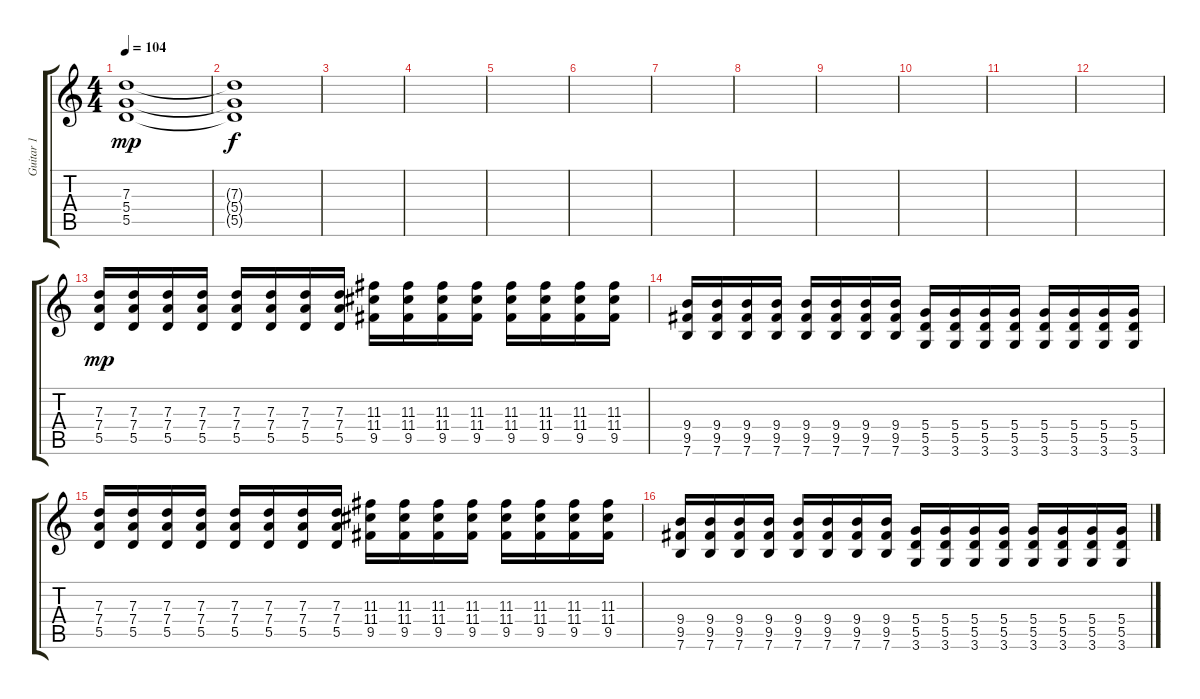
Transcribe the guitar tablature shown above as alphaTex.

\track ("Guitar 1" "Guitar 1") {instrument overdrivenguitar}
\staff {score tabs}
\tuning (E4 B3 G3 D3 A2 E2) {hide}
\ts (4 4)
\tempo 104
\clef g2
\ks c
(7.3 5.4 5.5).1{dy mp} |
(7.3{t} 5.4{t} 5.5{t}).1{dy f} |
|
|
|
|
|
|
|
|
|
|
(7.3 7.4 5.5).16{dy mp} (7.3 7.4 5.5).16 (7.3 7.4 5.5).16 (7.3 7.4 5.5).16 (7.3 7.4 5.5).16 (7.3 7.4 5.5).16 (7.3 7.4 5.5).16 (7.3 7.4 5.5).16 (11.3 11.4 9.5).16 (11.3 11.4 9.5).16 (11.3 11.4 9.5).16 (11.3 11.4 9.5).16 (11.3 11.4 9.5).16 (11.3 11.4 9.5).16 (11.3 11.4 9.5).16 (11.3 11.4 9.5).16 |
(9.4 9.5 7.6).16 (9.4 9.5 7.6).16 (9.4 9.5 7.6).16 (9.4 9.5 7.6).16 (9.4 9.5 7.6).16 (9.4 9.5 7.6).16 (9.4 9.5 7.6).16 (9.4 9.5 7.6).16 (5.4 5.5 3.6).16 (5.4 5.5 3.6).16 (5.4 5.5 3.6).16 (5.4 5.5 3.6).16 (5.4 5.5 3.6).16 (5.4 5.5 3.6).16 (5.4 5.5 3.6).16 (5.4 5.5 3.6).16 |
(7.3 7.4 5.5).16 (7.3 7.4 5.5).16 (7.3 7.4 5.5).16 (7.3 7.4 5.5).16 (7.3 7.4 5.5).16 (7.3 7.4 5.5).16 (7.3 7.4 5.5).16 (7.3 7.4 5.5).16 (11.3 11.4 9.5).16 (11.3 11.4 9.5).16 (11.3 11.4 9.5).16 (11.3 11.4 9.5).16 (11.3 11.4 9.5).16 (11.3 11.4 9.5).16 (11.3 11.4 9.5).16 (11.3 11.4 9.5).16 |
(9.4 9.5 7.6).16 (9.4 9.5 7.6).16 (9.4 9.5 7.6).16 (9.4 9.5 7.6).16 (9.4 9.5 7.6).16 (9.4 9.5 7.6).16 (9.4 9.5 7.6).16 (9.4 9.5 7.6).16 (5.4 5.5 3.6).16 (5.4 5.5 3.6).16 (5.4 5.5 3.6).16 (5.4 5.5 3.6).16 (5.4 5.5 3.6).16 (5.4 5.5 3.6).16 (5.4 5.5 3.6).16 (5.4 5.5 3.6).16
